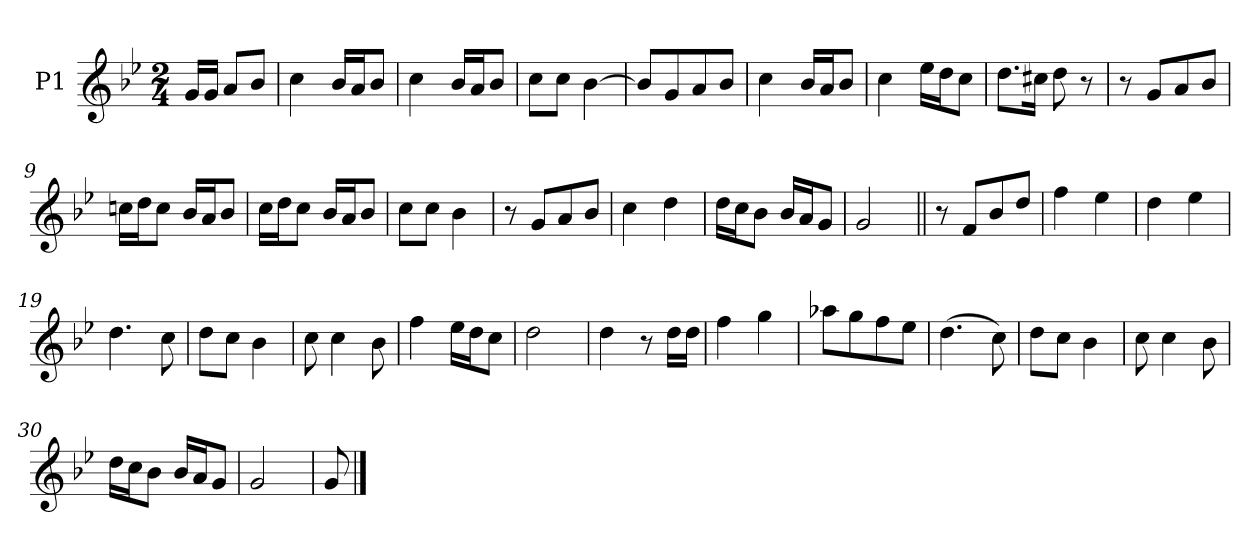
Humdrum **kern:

**kern
*part1
*staff1
*I"P1
*clefG2
*k[b-e-]
*g:
*M2/4
=
16gLL
16gJJ
8aL
8b-J
=1
4cc
16b-LL
16aJ
8b-J
=2
4cc
16b-LL
16aJ
8b-J
=3
8ccL
8ccJ
[4b-
=4
8b-L]
8g
8a
8b-J
=5
4cc
16b-LL
16aJ
8b-J
=6
4cc
16ee-LL
16ddJ
8ccJ
=7
8.ddL
16cc#XJk
8dd
8r
=8
8r
8gL
8a
8b-J
=9
16ccnLL
16ddJ
8ccJ
16b-LL
16aJ
8b-J
=10
16ccLL
16ddJ
8ccJ
16b-LL
16aJ
8b-J
=11
8ccL
8ccJ
4b-
=12
8r
8gL
8a
8b-J
=13
4cc
4dd
=14
16ddLL
16ccJ
8b-J
16b-LL
16aJ
8gJ
=15
2g
=16||
8r
8fL
8b-
8ddJ
=17
4ff
4ee-
=18
4dd
4ee-
=19
4.dd
8cc
=20
8ddL
8ccJ
4b-
=21
8cc
4cc
8b-
=22
4ff
16ee-LL
16ddJ
8ccJ
=23
2dd
=24
4dd
8r
16ddLL
16ddJJ
=25
4ff
4gg
=26
8aa-XL
8gg
8ff
8ee-J
=27
(4.dd
8cc)
=28
8ddL
8ccJ
4b-
=29
8cc
4cc
8b-
=30
16ddLL
16ccJ
8b-J
16b-LL
16aJ
8gJ
=31
2g
=32
8g
==
*-
